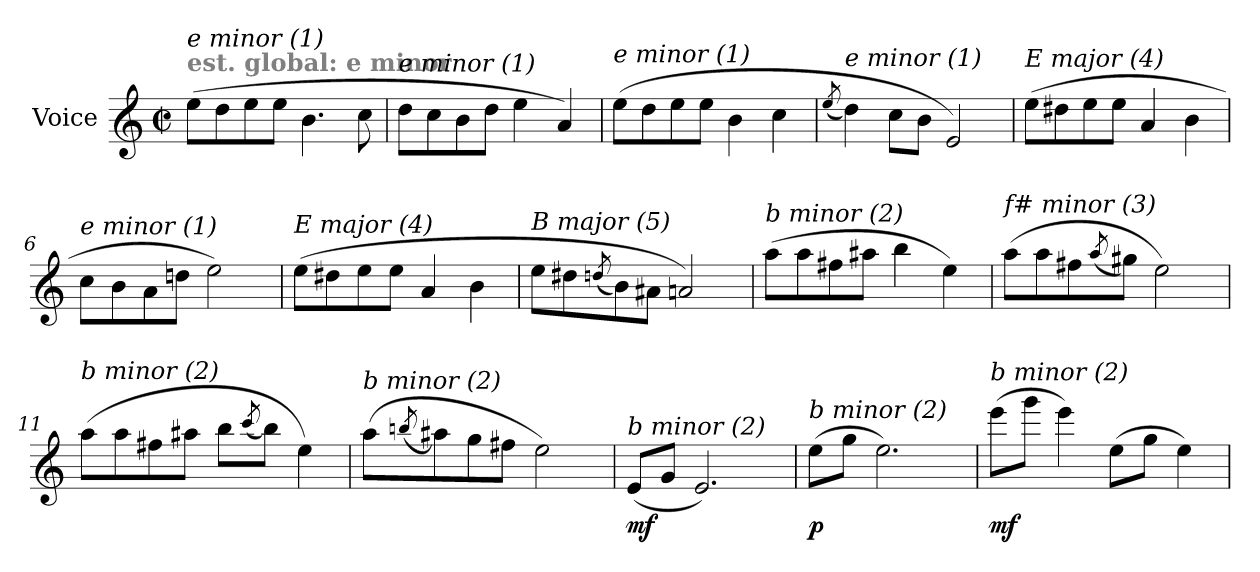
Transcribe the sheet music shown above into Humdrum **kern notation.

**kern	**dynam
*part1	*part1
*staff1	*staff1
*I"Voice	*
*clefG2	*
*k[]	*
*C:	*
*M2/2	*
*met(c|)	*
=1	=1
!LO:TX:a:B:color=#808080:t=est. global&colon; e minor	!
!LO:TX:i:t=e minor (1)	!
(>8ee\L	.
8dd\	.
8ee\	.
8ee\J	.
4.b\	.
8cc\	.
=2	=2
!LO:TX:i:t=e minor (1)	!
8dd\L	.
8cc\	.
8b\	.
8dd\J	.
4ee\	.
4a/)	.
=3	=3
!LO:TX:i:t=e minor (1)	!
(>8ee\L	.
8dd\	.
8ee\	.
8ee\J	.
4b\	.
4cc\	.
=4	=4
(<8qee/	.
!LO:TX:i:t=e minor (1)	!
4dd\)	.
8cc\L	.
8b\J	.
2e/)	.
=5	=5
!LO:TX:i:t=E major (4)	!
(>8ee\L	.
8dd#X\	.
8ee\	.
8ee\J	.
4a/	.
4b\	.
!!LO:LB:g=z
=6	=6
!LO:TX:i:t=e minor (1)	!
8cc\L	.
8b\	.
8a\	.
8ddn\J	.
2ee\)	.
=7	=7
!LO:TX:i:t=E major (4)	!
(>8ee\L	.
8dd#X\	.
8ee\	.
8ee\J	.
4a/	.
4b\	.
=8	=8
!LO:TX:i:t=B major (5)	!
8ee\L	.
8dd#X\	.
(<8qddn/	.
8b\)	.
8a#Xi\J	.
2a/)	.
=9	=9
!LO:TX:i:t=b minor (2)	!
(>8aa\L	.
8aa\	.
8ff#X\	.
8aa#X\J	.
4bb\	.
4ee\)	.
=10	=10
!LO:TX:i:t=f# minor (3)	!
(>8aa\L	.
8aa\	.
8ff#X\	.
(<8qaa/	.
8gg#X\J)	.
2ee\)	.
!!LO:LB:g=z
=11	=11
!LO:TX:i:t=b minor (2)	!
(>8aa\L	.
8aa\	.
8ff#X\	.
8aa#X\J	.
8bb\L	.
(<8qccc/	.
8bb\J)	.
4ee\)	.
=12	=12
!LO:TX:i:t=b minor (2)	!
(>8aa\L	.
(<8qbbn/	.
8aa#Xi\)	.
8gg\	.
8ff#X\J	.
2ee\)	.
=13	=13
!LO:TX:i:t=b minor (2)	!
!	!LO:DY:b
(<8e/L	mf
8g/J	.
2.e/)	.
=14	=14
!LO:TX:i:t=b minor (2)	!
!	!LO:DY:b
(>8ee\L	p
8gg\J	.
2.ee\)	.
=15	=15
!LO:TX:i:t=b minor (2)	!
!	!LO:DY:b
(>8eee\L	mf
8ggg\J	.
4eee\)	.
(>8ee\L	.
8gg\J	.
4ee\)	.
=	=
*-	*-
